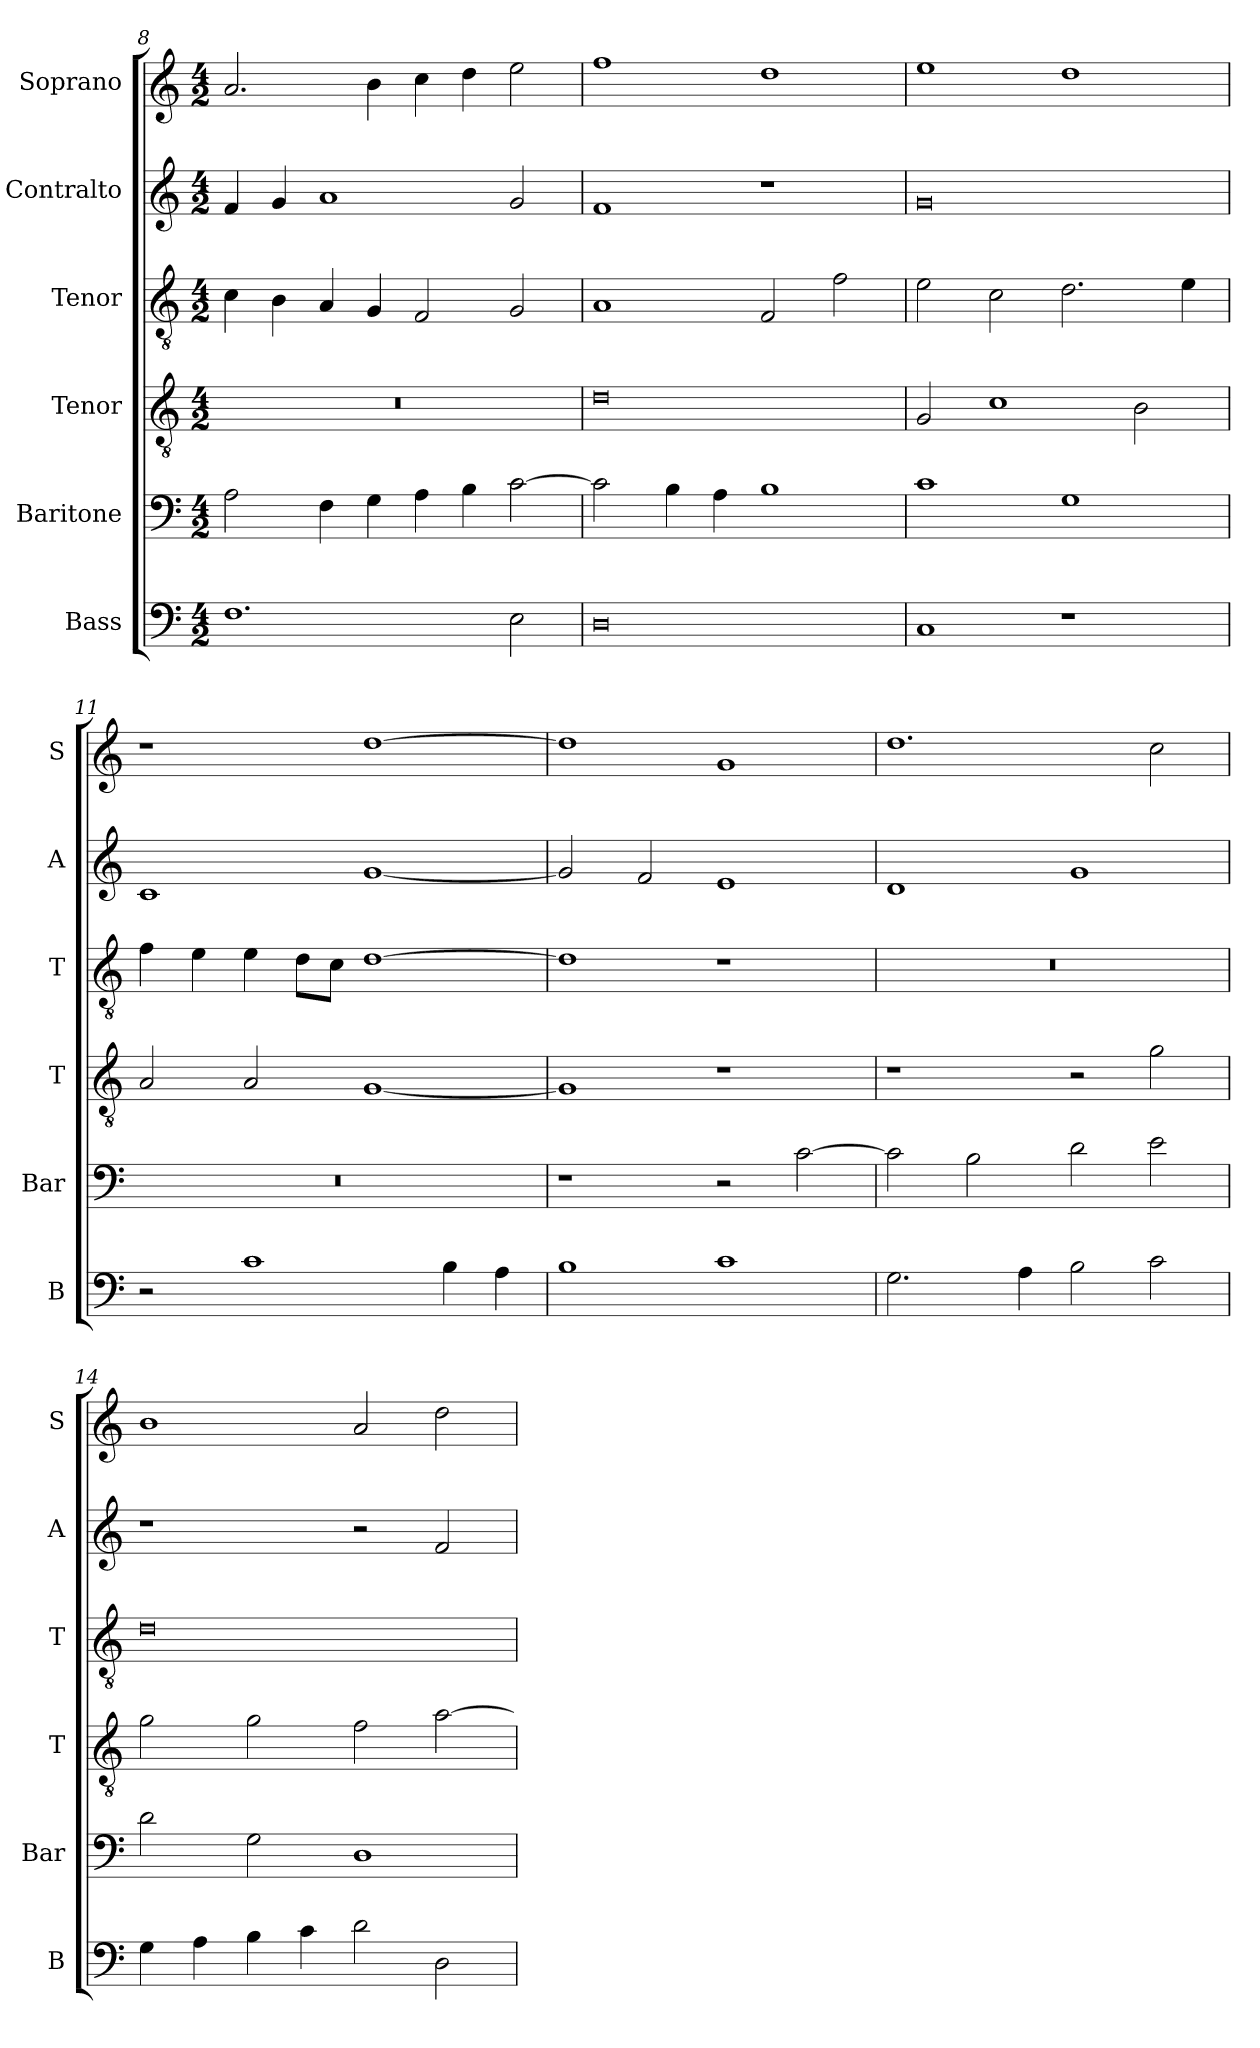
**kern	**kern	**kern	**kern	**kern	**kern
*part6	*part5	*part4	*part3	*part2	*part1
*staff6	*staff5	*staff4	*staff3	*staff2	*staff1
*I"Bass	*I"Baritone	*I"Tenor	*I"Tenor	*I"Contralto	*I"Soprano
*I'B	*I'Bar	*I'T	*I'T	*I'A	*I'S
*clefF4	*clefF4	*clefGv2	*clefGv2	*clefG2	*clefG2
*k[]	*k[]	*k[]	*k[]	*k[]	*k[]
*G:mix	*G:mix	*G:mix	*G:mix	*G:mix	*G:mix
*M4/2	*M4/2	*M4/2	*M4/2	*M4/2	*M4/2
=8	=8	=8	=8	=8	=8
1.F	2A	0r	4c	4f	2.a
.	.	.	4B	4g	.
.	4F	.	4A	1a	.
.	4G	.	4G	.	4b
.	4A	.	2F	.	4cc
.	4B	.	.	.	4dd
2E	[2c	.	2G	2g	2ee
=9	=9	=9	=9	=9	=9
0D	2c]	0d	1A	1f	1ff
.	4B	.	.	.	.
.	4A	.	.	.	.
.	1B	.	2F	1r	1dd
.	.	.	2f	.	.
=10	=10	=10	=10	=10	=10
1C	1c	2G	2e	0g	1ee
.	.	1c	2c	.	.
1r	1G	.	2.d	.	1dd
.	.	2B	.	.	.
.	.	.	4e	.	.
=11	=11	=11	=11	=11	=11
2r	0r	2A	4f	1c	1r
.	.	.	4e	.	.
1c	.	2A	4e	.	.
.	.	.	8d\L	.	.
.	.	.	8c\J	.	.
.	.	[1G	[1d	[1g	[1dd
4B	.	.	.	.	.
4A	.	.	.	.	.
=12	=12	=12	=12	=12	=12
1B	1r	1G]	1d]	2g]	1dd]
.	.	.	.	2f	.
1c	2r	1r	1r	1e	1g
.	[2c	.	.	.	.
=13	=13	=13	=13	=13	=13
2.G	2c]	1r	0r	1d	1.dd
.	2B	.	.	.	.
4A	.	.	.	.	.
2B	2d	2r	.	1g	.
2c	2e	2g	.	.	2cc
=14	=14	=14	=14	=14	=14
4G	2d	2g	0d	1r	1b
4A	.	.	.	.	.
4B	2G	2g	.	.	.
4c	.	.	.	.	.
2d	1D	2f	.	2r	2a
2D	.	[2a	.	2f	2dd
=	=	=	=	=	=
*-	*-	*-	*-	*-	*-
